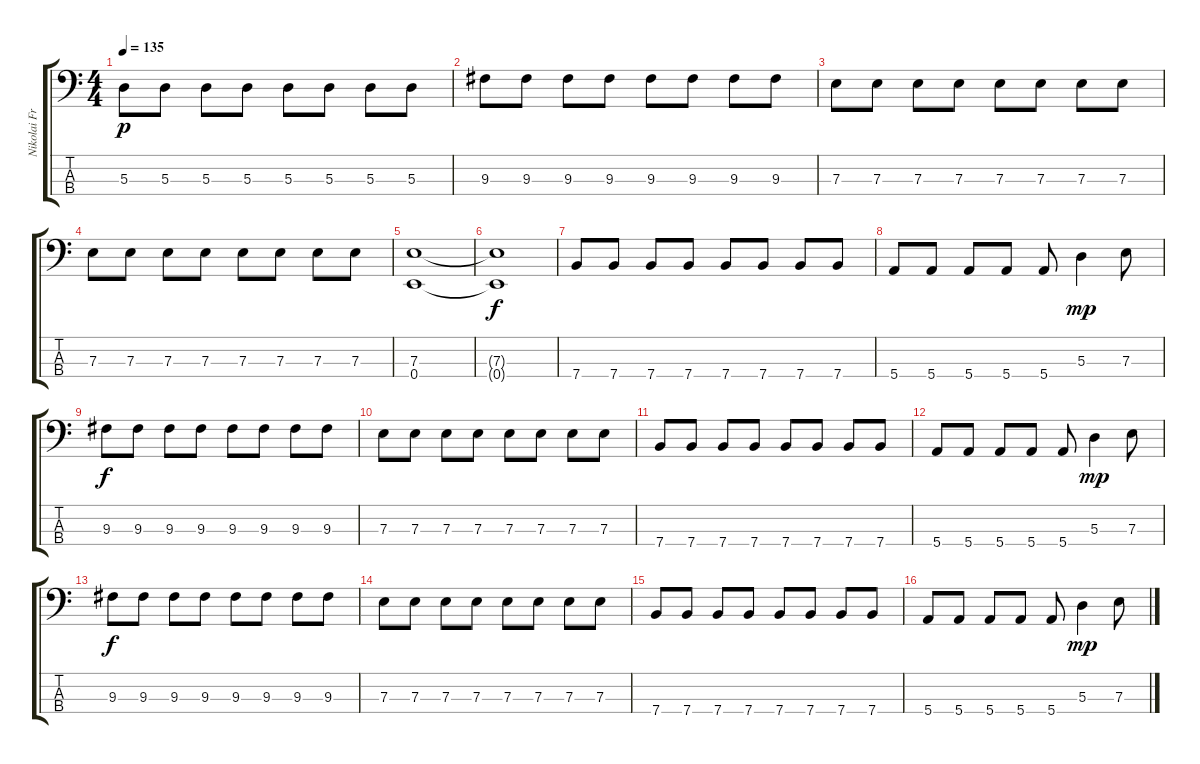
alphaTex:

\track ("Nikolai Fraiture" "Nikolai Fr") {instrument electricbassfinger}
\staff {score tabs}
\tuning (G2 D2 A1 E1) {hide}
\ts (4 4)
\tempo 135
\clef f4
\ks c
5.3.8{dy p} 5.3.8 5.3.8 5.3.8 5.3.8 5.3.8 5.3.8 5.3.8 |
9.3.8 9.3.8 9.3.8 9.3.8 9.3.8 9.3.8 9.3.8 9.3.8 |
7.3.8 7.3.8 7.3.8 7.3.8 7.3.8 7.3.8 7.3.8 7.3.8 |
7.3.8 7.3.8 7.3.8 7.3.8 7.3.8 7.3.8 7.3.8 7.3.8 |
(7.3 0.4).1 |
(7.3{t} 0.4{t}).1{dy f} |
7.4.8 7.4.8 7.4.8 7.4.8 7.4.8 7.4.8 7.4.8 7.4.8 |
5.4.8 5.4.8 5.4.8 5.4.8 5.4.8 5.3.4{dy mp} 7.3.8 |
9.3.8{dy f} 9.3.8 9.3.8 9.3.8 9.3.8 9.3.8 9.3.8 9.3.8 |
7.3.8 7.3.8 7.3.8 7.3.8 7.3.8 7.3.8 7.3.8 7.3.8 |
7.4.8 7.4.8 7.4.8 7.4.8 7.4.8 7.4.8 7.4.8 7.4.8 |
5.4.8 5.4.8 5.4.8 5.4.8 5.4.8 5.3.4{dy mp} 7.3.8 |
9.3.8{dy f} 9.3.8 9.3.8 9.3.8 9.3.8 9.3.8 9.3.8 9.3.8 |
7.3.8 7.3.8 7.3.8 7.3.8 7.3.8 7.3.8 7.3.8 7.3.8 |
7.4.8 7.4.8 7.4.8 7.4.8 7.4.8 7.4.8 7.4.8 7.4.8 |
5.4.8 5.4.8 5.4.8 5.4.8 5.4.8 5.3.4{dy mp} 7.3.8
